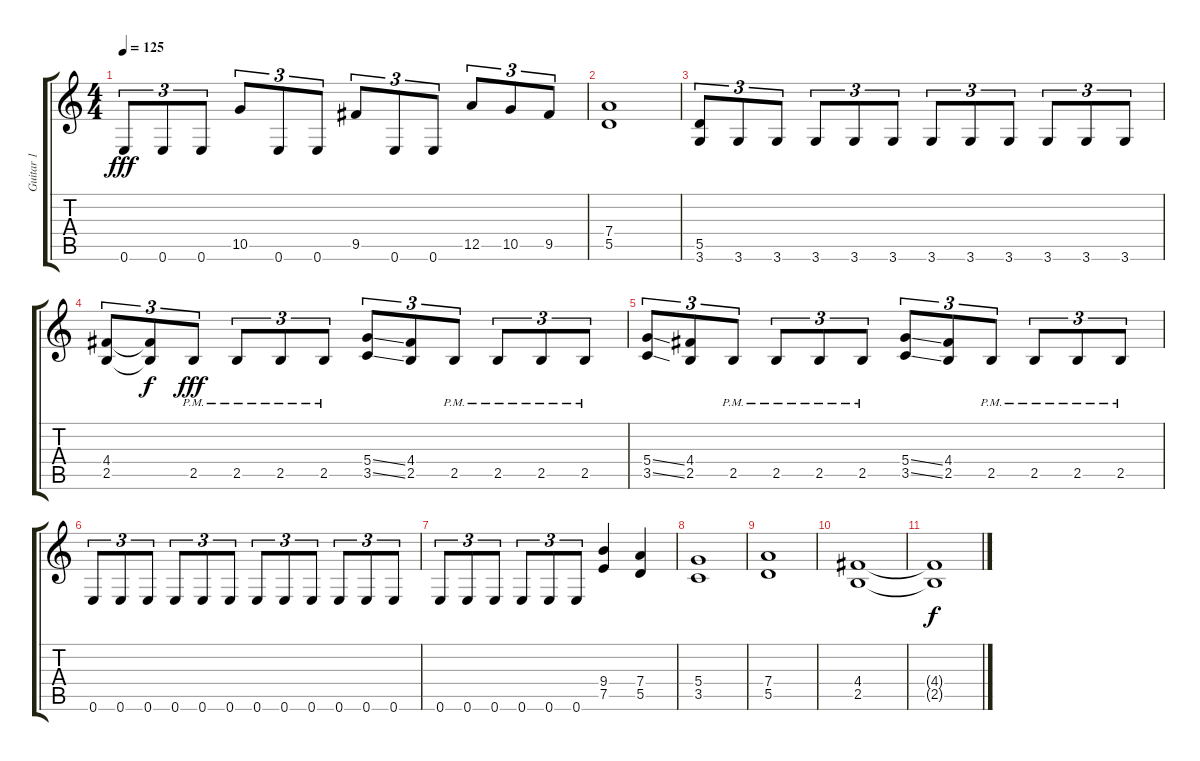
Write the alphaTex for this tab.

\track ("Guitar 1" "Guitar 1") {instrument distortionguitar}
\staff {score tabs}
\tuning (E4 B3 G3 D3 A2 E2) {hide}
\ts (4 4)
\tempo 125
\clef g2
\ks c
0.6.8{tu (3 2) dy fff} 0.6.8{tu (3 2)} 0.6.8{tu (3 2)} 10.5.8{tu (3 2)} 0.6.8{tu (3 2)} 0.6.8{tu (3 2)} 9.5.8{tu (3 2)} 0.6.8{tu (3 2)} 0.6.8{tu (3 2)} 12.5.8{tu (3 2)} 10.5.8{tu (3 2)} 9.5.8{tu (3 2)} |
(7.4 5.5).1 |
(5.5 3.6).8{tu (3 2)} 3.6.8{tu (3 2)} 3.6.8{tu (3 2)} 3.6.8{tu (3 2)} 3.6.8{tu (3 2)} 3.6.8{tu (3 2)} 3.6.8{tu (3 2)} 3.6.8{tu (3 2)} 3.6.8{tu (3 2)} 3.6.8{tu (3 2)} 3.6.8{tu (3 2)} 3.6.8{tu (3 2)} |
(4.4 2.5).8{tu (3 2)} (4.4{t} 2.5{t}).8{tu (3 2) dy f} 2.5{pm}.8{tu (3 2) dy fff} 2.5{pm}.8{tu (3 2)} 2.5{pm}.8{tu (3 2)} 2.5{pm}.8{tu (3 2)} (5.4{ss} 3.5{ss}).8{tu (3 2)} (4.4 2.5).8{tu (3 2)} 2.5{pm}.8{tu (3 2)} 2.5{pm}.8{tu (3 2)} 2.5{pm}.8{tu (3 2)} 2.5{pm}.8{tu (3 2)} |
(5.4{ss} 3.5{ss}).8{tu (3 2)} (4.4 2.5).8{tu (3 2)} 2.5{pm}.8{tu (3 2)} 2.5{pm}.8{tu (3 2)} 2.5{pm}.8{tu (3 2)} 2.5{pm}.8{tu (3 2)} (5.4{ss} 3.5{ss}).8{tu (3 2)} (4.4 2.5).8{tu (3 2)} 2.5{pm}.8{tu (3 2)} 2.5{pm}.8{tu (3 2)} 2.5{pm}.8{tu (3 2)} 2.5{pm}.8{tu (3 2)} |
0.6.8{tu (3 2)} 0.6.8{tu (3 2)} 0.6.8{tu (3 2)} 0.6.8{tu (3 2)} 0.6.8{tu (3 2)} 0.6.8{tu (3 2)} 0.6.8{tu (3 2)} 0.6.8{tu (3 2)} 0.6.8{tu (3 2)} 0.6.8{tu (3 2)} 0.6.8{tu (3 2)} 0.6.8{tu (3 2)} |
0.6.8{tu (3 2)} 0.6.8{tu (3 2)} 0.6.8{tu (3 2)} 0.6.8{tu (3 2)} 0.6.8{tu (3 2)} 0.6.8{tu (3 2)} (9.4 7.5).4 (7.4 5.5).4 |
(5.4 3.5).1 |
(7.4 5.5).1 |
(4.4 2.5).1 |
(4.4{t} 2.5{t}).1{dy f}
